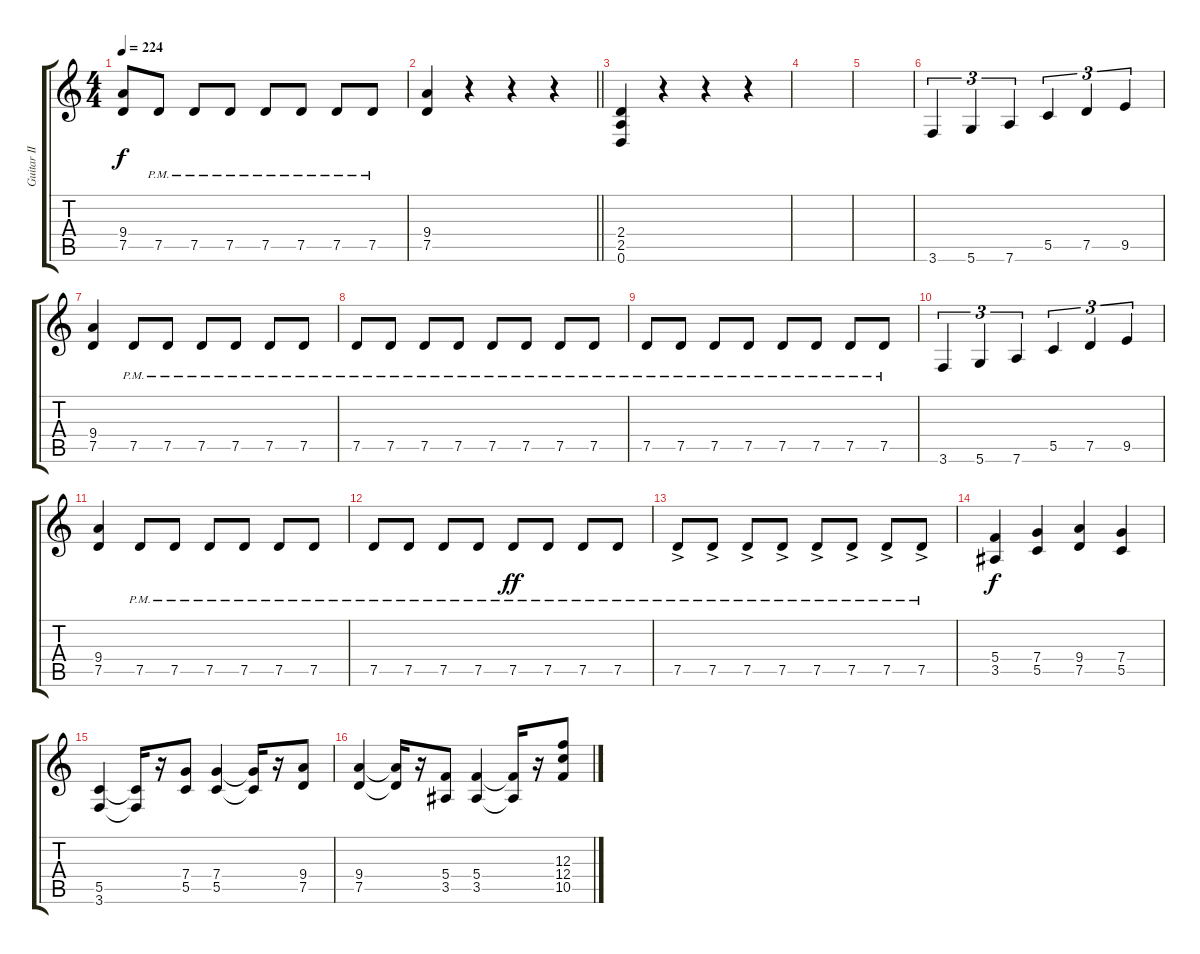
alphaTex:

\track ("Guitar II" "Guitar II") {mute instrument distortionguitar}
\staff {score tabs}
\tuning (D4 A3 F3 C3 G2 D2) {hide}
\ts (4 4)
\tempo 224
\clef g2
\ks c
(9.4{t} 7.5{t}).8{dy f} 7.5{pm}.8 7.5{pm}.8 7.5{pm}.8 7.5{pm}.8 7.5{pm}.8 7.5{pm}.8 7.5{pm}.8 |
\barLineRight lightlight
(9.4 7.5).4 r.4 r.4 r.4 |
(2.4 2.5 0.6).4 r.4 r.4 r.4 |
|
|
3.6.4{tu (3 2)} 5.6.4{tu (3 2)} 7.6.4{tu (3 2)} 5.5.4{tu (3 2)} 7.5.4{tu (3 2)} 9.5.4{tu (3 2)} |
(9.4 7.5).4 7.5{pm}.8 7.5{pm}.8 7.5{pm}.8 7.5{pm}.8 7.5{pm}.8 7.5{pm}.8 |
7.5{pm}.8 7.5{pm}.8 7.5{pm}.8 7.5{pm}.8 7.5{pm}.8 7.5{pm}.8 7.5{pm}.8 7.5{pm}.8 |
7.5{pm}.8 7.5{pm}.8 7.5{pm}.8 7.5{pm}.8 7.5{pm}.8 7.5{pm}.8 7.5{pm}.8 7.5{pm}.8 |
3.6.4{tu (3 2)} 5.6.4{tu (3 2)} 7.6.4{tu (3 2)} 5.5.4{tu (3 2)} 7.5.4{tu (3 2)} 9.5.4{tu (3 2)} |
(9.4 7.5).4 7.5{pm}.8 7.5{pm}.8 7.5{pm}.8 7.5{pm}.8 7.5{pm}.8 7.5{pm}.8 |
7.5{pm}.8 7.5{pm}.8 7.5{pm}.8 7.5{pm}.8 7.5{pm}.8{dy ff} 7.5{pm}.8 7.5{pm}.8 7.5{pm}.8 |
7.5{ac pm}.8 7.5{ac pm}.8 7.5{ac pm}.8 7.5{ac pm}.8 7.5{ac pm}.8 7.5{ac pm}.8 7.5{ac pm}.8 7.5{ac pm}.8 |
(5.4 3.5).4{dy f} (7.4 5.5).4 (9.4 7.5).4 (7.4 5.5).4 |
(5.5 3.6).4 (5.5{t} 3.6{t}).16 r.16 (7.4 5.5).8 (7.4 5.5).4 (7.4{t} 5.5{t}).16 r.16 (9.4 7.5).8 |
(9.4 7.5).4 (9.4{t} 7.5{t}).16 r.16 (5.4 3.5).8 (5.4 3.5).4 (5.4{t} 3.5{t}).16 r.16 (12.3 12.4 10.5).8
